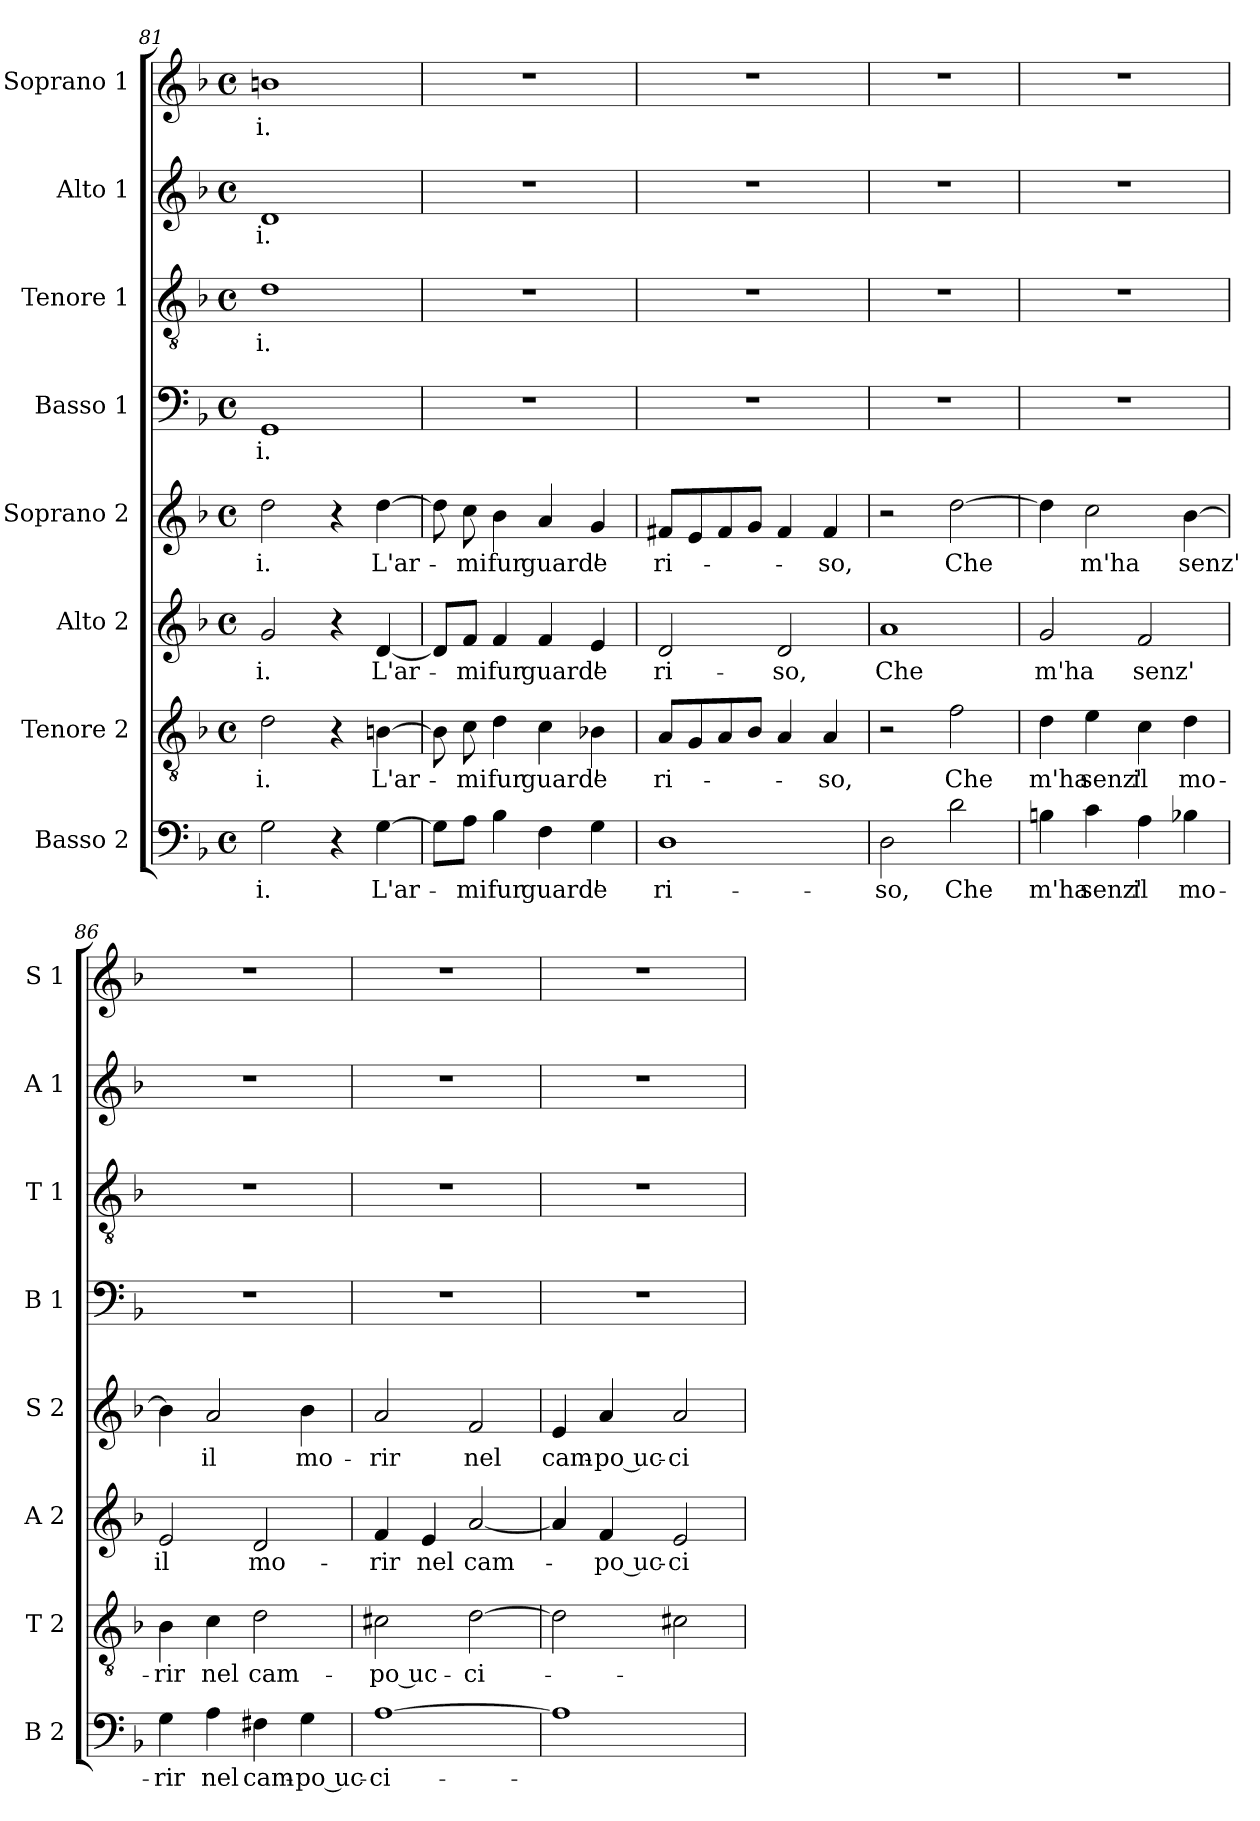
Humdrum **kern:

**kern	**text	**kern	**text	**kern	**text	**kern	**text	**kern	**text	**kern	**text	**kern	**text	**kern	**text
*part8	*part8	*part7	*part7	*part6	*part6	*part5	*part5	*part4	*part4	*part3	*part3	*part2	*part2	*part1	*part1
*staff8	*staff8	*staff7	*staff7	*staff6	*staff6	*staff5	*staff5	*staff4	*staff4	*staff3	*staff3	*staff2	*staff2	*staff1	*staff1
*I"Basso 2	*	*I"Tenore 2	*	*I"Alto 2	*	*I"Soprano 2	*	*I"Basso 1	*	*I"Tenore 1	*	*I"Alto 1	*	*I"Soprano 1	*
*I'B 2	*	*I'T 2	*	*I'A 2	*	*I'S 2	*	*I'B 1	*	*I'T 1	*	*I'A 1	*	*I'S 1	*
*clefF4	*	*clefGv2	*	*clefG2	*	*clefG2	*	*clefF4	*	*clefGv2	*	*clefG2	*	*clefG2	*
*k[b-]	*	*k[b-]	*	*k[b-]	*	*k[b-]	*	*k[b-]	*	*k[b-]	*	*k[b-]	*	*k[b-]	*
*F:	*	*F:	*	*F:	*	*F:	*	*F:	*	*F:	*	*F:	*	*F:	*
*M4/4	*	*M4/4	*	*M4/4	*	*M4/4	*	*M4/4	*	*M4/4	*	*M4/4	*	*M4/4	*
*met(c)	*	*met(c)	*	*met(c)	*	*met(c)	*	*met(c)	*	*met(c)	*	*met(c)	*	*met(c)	*
=81	=81	=81	=81	=81	=81	=81	=81	=81	=81	=81	=81	=81	=81	=81	=81
!	!LO:LY:b	!	!LO:LY:b	!	!LO:LY:b	!	!LO:LY:b	!	!LO:LY:b	!	!LO:LY:b	!	!LO:LY:b	!	!LO:LY:b
2G\	-i.	2d\	-i.	2g/	-i.	2dd\	-i.	1GG	-i.	1d	-i.	1d	-i.	1bn	-i.
4r	.	4r	.	4r	.	4r	.	.	.	.	.	.	.	.	.
!	!LO:LY:b	!	!LO:LY:b	!	!LO:LY:b	!	!LO:LY:b	!	!	!	!	!	!	!	!
[4G\	L'ar-	[4Bn\	L'ar-	[4d/	L'ar-	[4dd\	L'ar-	.	.	.	.	.	.	.	.
=82	=82	=82	=82	=82	=82	=82	=82	=82	=82	=82	=82	=82	=82	=82	=82
8G\L]	.	8B\]	.	8d/L]	.	8dd\]	.	1r	.	1r	.	1r	.	1r	.
!	!LO:LY:b	!	!LO:LY:b	!	!LO:LY:b	!	!LO:LY:b	!	!	!	!	!	!	!	!
8A\J	-mi	8c\	-mi	8f/J	-mi	8cc\	-mi	.	.	.	.	.	.	.	.
!	!LO:LY:b	!	!LO:LY:b	!	!LO:LY:b	!	!LO:LY:b	!	!	!	!	!	!	!	!
4B-\	fur	4d\	fur	4f/	fur	4b-\	fur	.	.	.	.	.	.	.	.
!	!LO:LY:b	!	!LO:LY:b	!	!LO:LY:b	!	!LO:LY:b	!	!	!	!	!	!	!	!
4F\	guard'	4c\	guard'	4f/	guard'	4a/	guard'	.	.	.	.	.	.	.	.
!	!LO:LY:b	!	!LO:LY:b	!	!LO:LY:b	!	!LO:LY:b	!	!	!	!	!	!	!	!
4G\	e	4B-X\	e	4e/	e	4g/	e	.	.	.	.	.	.	.	.
!!LO:PB:g=z
=83	=83	=83	=83	=83	=83	=83	=83	=83	=83	=83	=83	=83	=83	=83	=83
!	!LO:LY:b	!	!LO:LY:b	!	!LO:LY:b	!	!LO:LY:b	!	!	!	!	!	!	!	!
1D	ri-	8A/L	ri-	2d/	ri-	8f#X/L	ri-	1r	.	1r	.	1r	.	1r	.
.	.	8G/	.	.	.	8e/	.	.	.	.	.	.	.	.	.
.	.	8A/	.	.	.	8f#/	.	.	.	.	.	.	.	.	.
.	.	8B-/J	.	.	.	8g/J	.	.	.	.	.	.	.	.	.
!	!	!	!	!	!LO:LY:b	!	!	!	!	!	!	!	!	!	!
.	.	4A/	.	2d/	-so,	4f#/	.	.	.	.	.	.	.	.	.
!	!	!	!LO:LY:b	!	!	!	!LO:LY:b	!	!	!	!	!	!	!	!
.	.	4A/	-so,	.	.	4f#/	-so,	.	.	.	.	.	.	.	.
=84	=84	=84	=84	=84	=84	=84	=84	=84	=84	=84	=84	=84	=84	=84	=84
!	!LO:LY:b	!	!	!	!LO:LY:b	!	!	!	!	!	!	!	!	!	!
2D\	-so,	2r	.	1a	Che	2r	.	1r	.	1r	.	1r	.	1r	.
!	!LO:LY:b	!	!LO:LY:b	!	!	!	!LO:LY:b	!	!	!	!	!	!	!	!
2d\	Che	2f\	Che	.	.	[2dd\	Che	.	.	.	.	.	.	.	.
=85	=85	=85	=85	=85	=85	=85	=85	=85	=85	=85	=85	=85	=85	=85	=85
!	!LO:LY:b	!	!LO:LY:b	!	!LO:LY:b	!	!	!	!	!	!	!	!	!	!
4Bn\	m'ha	4d\	m'ha	2g/	m'ha	4dd\]	.	1r	.	1r	.	1r	.	1r	.
!	!LO:LY:b	!	!LO:LY:b	!	!	!	!LO:LY:b	!	!	!	!	!	!	!	!
4c\	senz'	4e\	senz'	.	.	2cc\	m'ha	.	.	.	.	.	.	.	.
!	!LO:LY:b	!	!LO:LY:b	!	!LO:LY:b	!	!	!	!	!	!	!	!	!	!
4A\	il	4c\	il	2f/	senz'	.	.	.	.	.	.	.	.	.	.
!	!LO:LY:b	!	!LO:LY:b	!	!	!	!LO:LY:b	!	!	!	!	!	!	!	!
4B-X\	mo-	4d\	mo-	.	.	[4b-\	senz'	.	.	.	.	.	.	.	.
=86	=86	=86	=86	=86	=86	=86	=86	=86	=86	=86	=86	=86	=86	=86	=86
!	!LO:LY:b	!	!LO:LY:b	!	!LO:LY:b	!	!	!	!	!	!	!	!	!	!
4G\	-rir	4B-\	-rir	2e/	il	4b-\]	.	1r	.	1r	.	1r	.	1r	.
!	!LO:LY:b	!	!LO:LY:b	!	!	!	!LO:LY:b	!	!	!	!	!	!	!	!
4A\	nel	4c\	nel	.	.	2a/	il	.	.	.	.	.	.	.	.
!	!LO:LY:b	!	!LO:LY:b	!	!LO:LY:b	!	!	!	!	!	!	!	!	!	!
4F#X\	cam-	2d\	cam-	2d/	mo-	.	.	.	.	.	.	.	.	.	.
!	!LO:LY:b	!	!	!	!	!	!LO:LY:b	!	!	!	!	!	!	!	!
4G\	-po uc-	.	.	.	.	4b-\	mo-	.	.	.	.	.	.	.	.
=87	=87	=87	=87	=87	=87	=87	=87	=87	=87	=87	=87	=87	=87	=87	=87
!	!LO:LY:b	!	!LO:LY:b	!	!LO:LY:b	!	!LO:LY:b	!	!	!	!	!	!	!	!
[1A	-ci-	2c#X\	-po uc-	4f/	-rir	2a/	-rir	1r	.	1r	.	1r	.	1r	.
!	!	!	!	!	!LO:LY:b	!	!	!	!	!	!	!	!	!	!
.	.	.	.	4e/	nel	.	.	.	.	.	.	.	.	.	.
!	!	!	!LO:LY:b	!	!LO:LY:b	!	!LO:LY:b	!	!	!	!	!	!	!	!
.	.	[2d\	-ci-	[2a/	cam-	2f/	nel	.	.	.	.	.	.	.	.
=88	=88	=88	=88	=88	=88	=88	=88	=88	=88	=88	=88	=88	=88	=88	=88
!	!	!	!	!	!	!	!LO:LY:b	!	!	!	!	!	!	!	!
1A]	.	2d\]	.	4a/]	.	4e/	cam-	1r	.	1r	.	1r	.	1r	.
!	!	!	!	!	!LO:LY:b	!	!LO:LY:b	!	!	!	!	!	!	!	!
.	.	.	.	4f/	-po uc-	4a/	-po uc-	.	.	.	.	.	.	.	.
!	!	!	!	!	!LO:LY:b	!	!LO:LY:b	!	!	!	!	!	!	!	!
.	.	2c#X\	.	2e/	-ci-	2a/	-ci-	.	.	.	.	.	.	.	.
=	=	=	=	=	=	=	=	=	=	=	=	=	=	=	=
*-	*-	*-	*-	*-	*-	*-	*-	*-	*-	*-	*-	*-	*-	*-	*-
